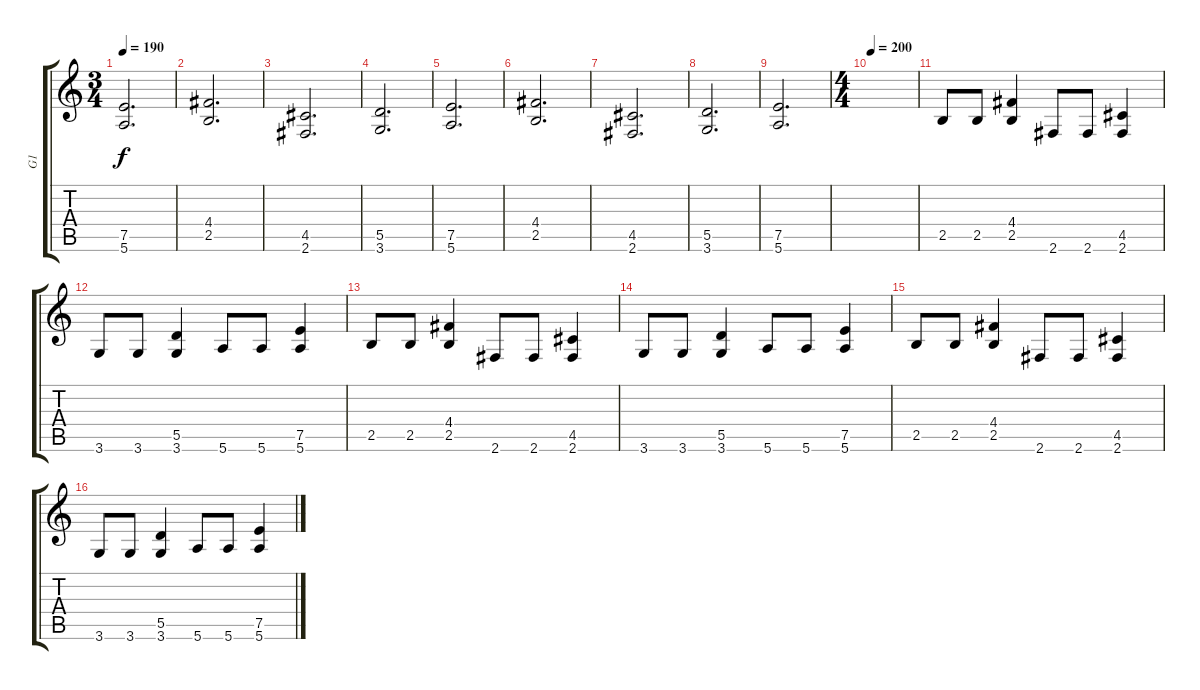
\track ("G1" "G1") {instrument distortionguitar}
\staff {score tabs}
\tuning (E4 B3 G3 D3 A2 E2) {hide}
\ts (3 4)
\tempo 190
\clef g2
\ks c
(7.5 5.6).2{d dy f} |
(4.4 2.5).2{d} |
(4.5 2.6).2{d} |
(5.5 3.6).2{d} |
(7.5 5.6).2{d} |
(4.4 2.5).2{d} |
(4.5 2.6).2{d} |
(5.5 3.6).2{d} |
(7.5 5.6).2{d} |
\ts (4 4)
\tempo 200
|
2.5.8 2.5.8 (4.4 2.5).4 2.6.8 2.6.8 (4.5 2.6).4 |
3.6.8 3.6.8 (5.5 3.6).4 5.6.8 5.6.8 (7.5 5.6).4 |
2.5.8 2.5.8 (4.4 2.5).4 2.6.8 2.6.8 (4.5 2.6).4 |
3.6.8 3.6.8 (5.5 3.6).4 5.6.8 5.6.8 (7.5 5.6).4 |
2.5.8 2.5.8 (4.4 2.5).4 2.6.8 2.6.8 (4.5 2.6).4 |
3.6.8 3.6.8 (5.5 3.6).4 5.6.8 5.6.8 (7.5 5.6).4
